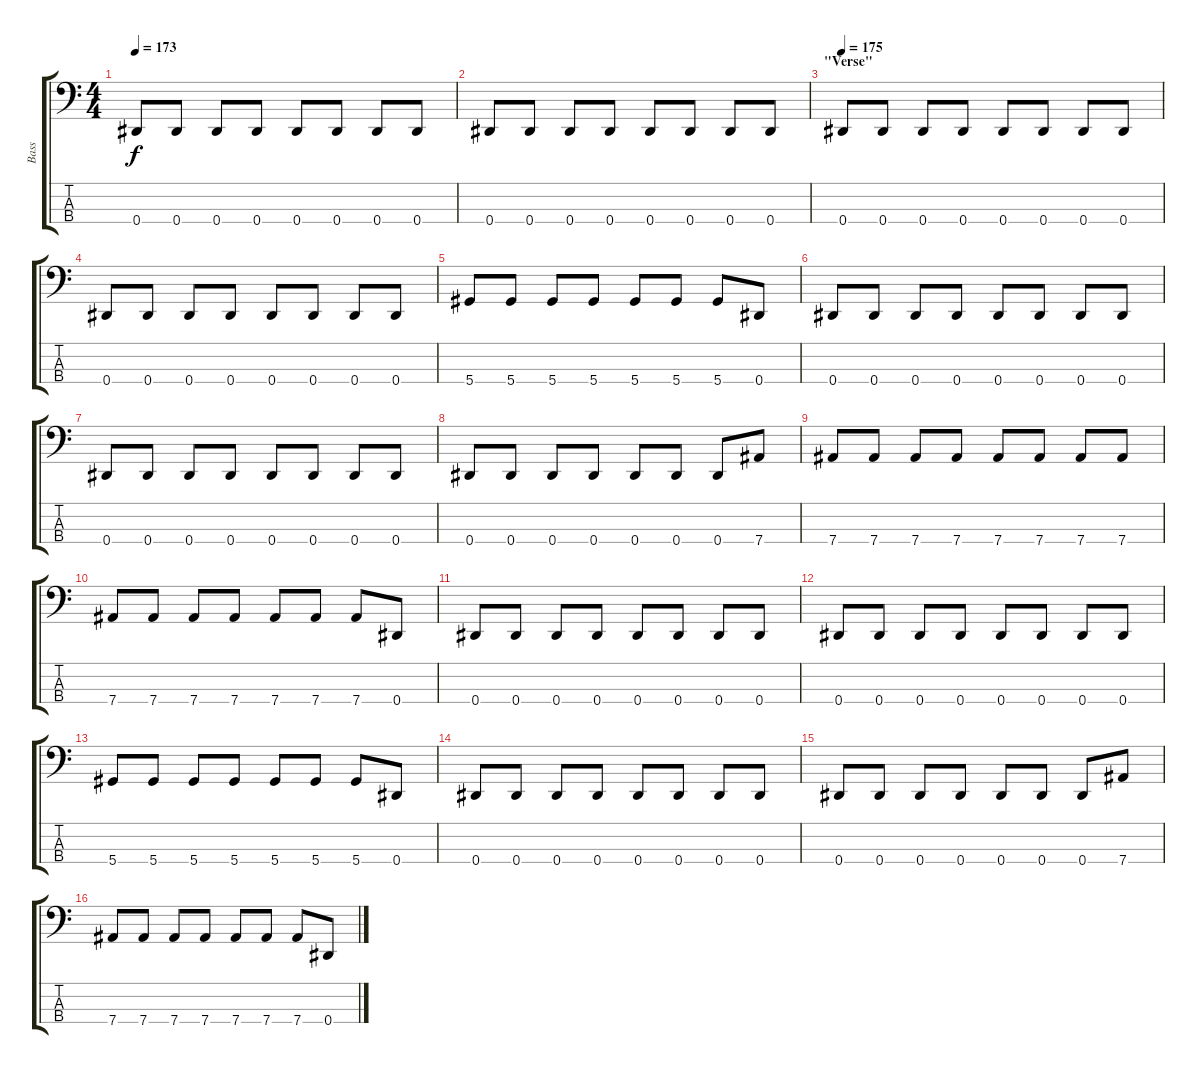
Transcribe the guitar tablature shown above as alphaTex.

\track ("Bass" "Bass") {instrument electricbassfinger}
\staff {score tabs}
\tuning (Gb2 Db2 Ab1 Eb1) {hide}
\ts (4 4)
\tempo 173
\clef f4
\ks c
0.4.8{dy f} 0.4.8 0.4.8 0.4.8 0.4.8 0.4.8 0.4.8 0.4.8 |
0.4.8 0.4.8 0.4.8 0.4.8 0.4.8 0.4.8 0.4.8 0.4.8 |
\section ("" "\"Verse\"")
\tempo 175
0.4.8 0.4.8 0.4.8 0.4.8 0.4.8 0.4.8 0.4.8 0.4.8 |
0.4.8 0.4.8 0.4.8 0.4.8 0.4.8 0.4.8 0.4.8 0.4.8 |
5.4.8 5.4.8 5.4.8 5.4.8 5.4.8 5.4.8 5.4.8 0.4.8 |
0.4.8 0.4.8 0.4.8 0.4.8 0.4.8 0.4.8 0.4.8 0.4.8 |
0.4.8 0.4.8 0.4.8 0.4.8 0.4.8 0.4.8 0.4.8 0.4.8 |
0.4.8 0.4.8 0.4.8 0.4.8 0.4.8 0.4.8 0.4.8 7.4.8 |
7.4.8 7.4.8 7.4.8 7.4.8 7.4.8 7.4.8 7.4.8 7.4.8 |
7.4.8 7.4.8 7.4.8 7.4.8 7.4.8 7.4.8 7.4.8 0.4.8 |
0.4.8 0.4.8 0.4.8 0.4.8 0.4.8 0.4.8 0.4.8 0.4.8 |
0.4.8 0.4.8 0.4.8 0.4.8 0.4.8 0.4.8 0.4.8 0.4.8 |
5.4.8 5.4.8 5.4.8 5.4.8 5.4.8 5.4.8 5.4.8 0.4.8 |
0.4.8 0.4.8 0.4.8 0.4.8 0.4.8 0.4.8 0.4.8 0.4.8 |
0.4.8 0.4.8 0.4.8 0.4.8 0.4.8 0.4.8 0.4.8 7.4.8 |
7.4.8 7.4.8 7.4.8 7.4.8 7.4.8 7.4.8 7.4.8 0.4.8
